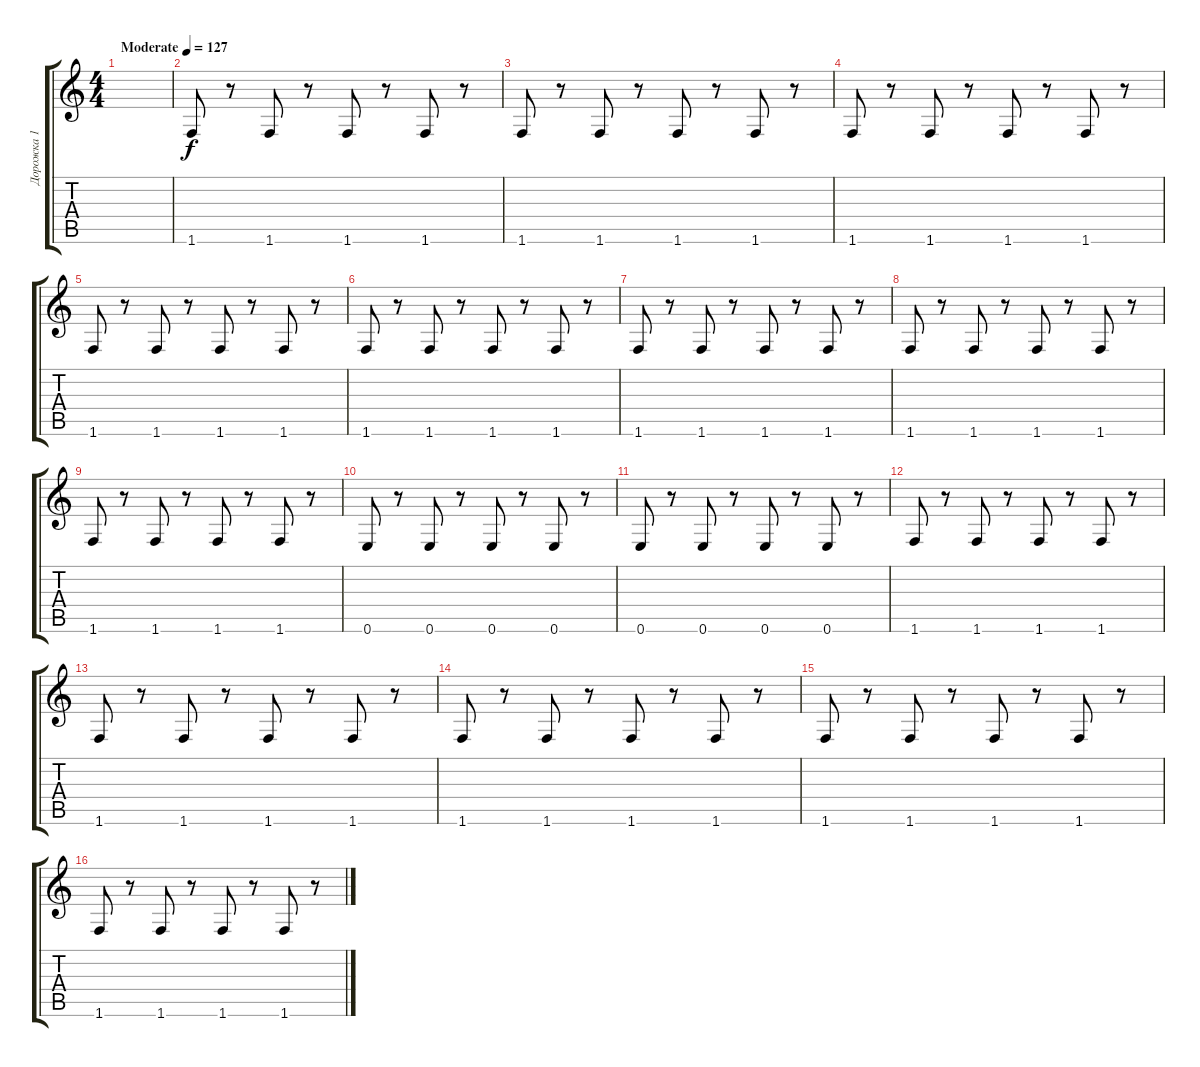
\track ("Дорожка 1" "Дорожка 1") {instrument distortionguitar}
\staff {score tabs}
\tuning (E4 B3 G3 D3 A2 E2) {hide}
\ts (4 4)
\tempo (127 "Moderate")
\clef g2
\ks c
|
1.6.8 r.8 1.6.8 r.8 1.6.8 r.8 1.6.8 r.8 |
1.6.8 r.8 1.6.8 r.8 1.6.8 r.8 1.6.8 r.8 |
1.6.8 r.8 1.6.8 r.8 1.6.8 r.8 1.6.8 r.8 |
1.6.8 r.8 1.6.8 r.8 1.6.8 r.8 1.6.8 r.8 |
1.6.8 r.8 1.6.8 r.8 1.6.8 r.8 1.6.8 r.8 |
1.6.8 r.8 1.6.8 r.8 1.6.8 r.8 1.6.8 r.8 |
1.6.8 r.8 1.6.8 r.8 1.6.8 r.8 1.6.8 r.8 |
1.6.8 r.8 1.6.8 r.8 1.6.8 r.8 1.6.8 r.8 |
0.6.8 r.8 0.6.8 r.8 0.6.8 r.8 0.6.8 r.8 |
0.6.8 r.8 0.6.8 r.8 0.6.8 r.8 0.6.8 r.8 |
1.6.8 r.8 1.6.8 r.8 1.6.8 r.8 1.6.8 r.8 |
1.6.8 r.8 1.6.8 r.8 1.6.8 r.8 1.6.8 r.8 |
1.6.8 r.8 1.6.8 r.8 1.6.8 r.8 1.6.8 r.8 |
1.6.8 r.8 1.6.8 r.8 1.6.8 r.8 1.6.8 r.8 |
1.6.8 r.8 1.6.8 r.8 1.6.8 r.8 1.6.8 r.8
